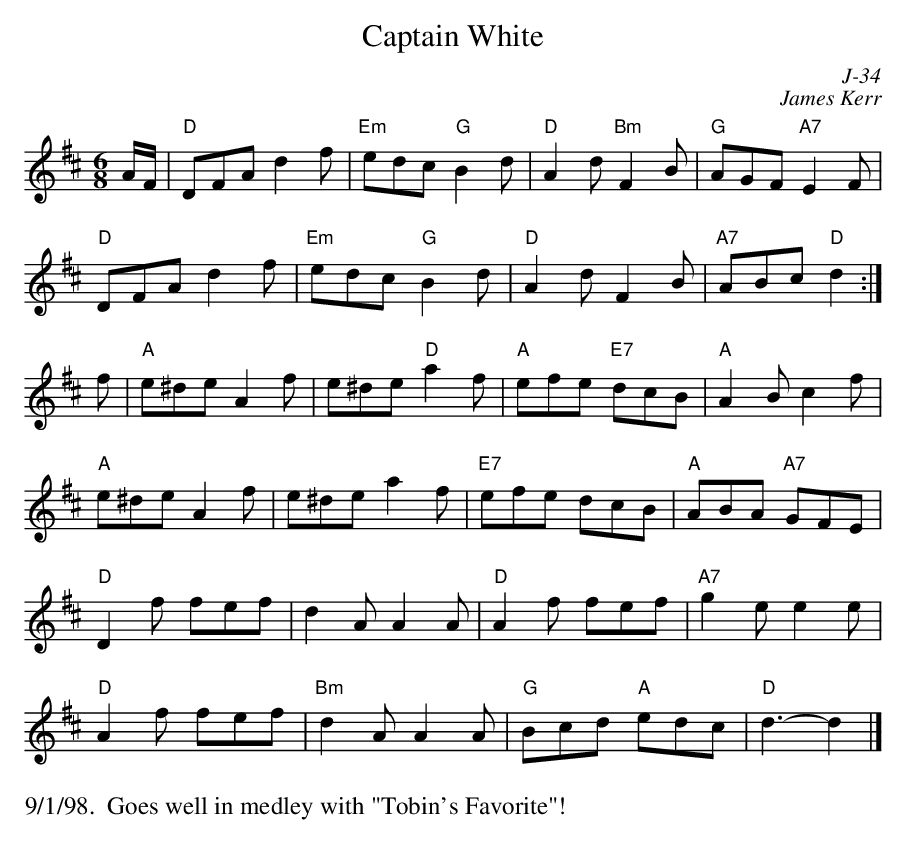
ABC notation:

X:1
T: Captain White
C: J-34
C: James Kerr
M: 6/8
K: D
A/F/| "D"DFA d2f| "Em"edc "G"B2d| "D"A2d "Bm"F2B| "G"AGF "A7"E2F|
      "D"DFA d2f| "Em"edc "G"B2d| "D"A2d F2B| "A7"ABc "D"d2:|
\
f| "A"e^de A2f| e^de "D"a2f| "A"efe "E7"dcB| "A"A2B c2f|
   "A"e^de A2f| e^de a2f| "E7"efe dcB| "A"ABA "A7"GFE|
   "D"D2f fef| d2A A2A| "D"A2f fef| "A7"g2e e2e|
   "D"A2f fef| "Bm"d2A A2A| "G"Bcd "A"edc| "D"d3- d2|]
